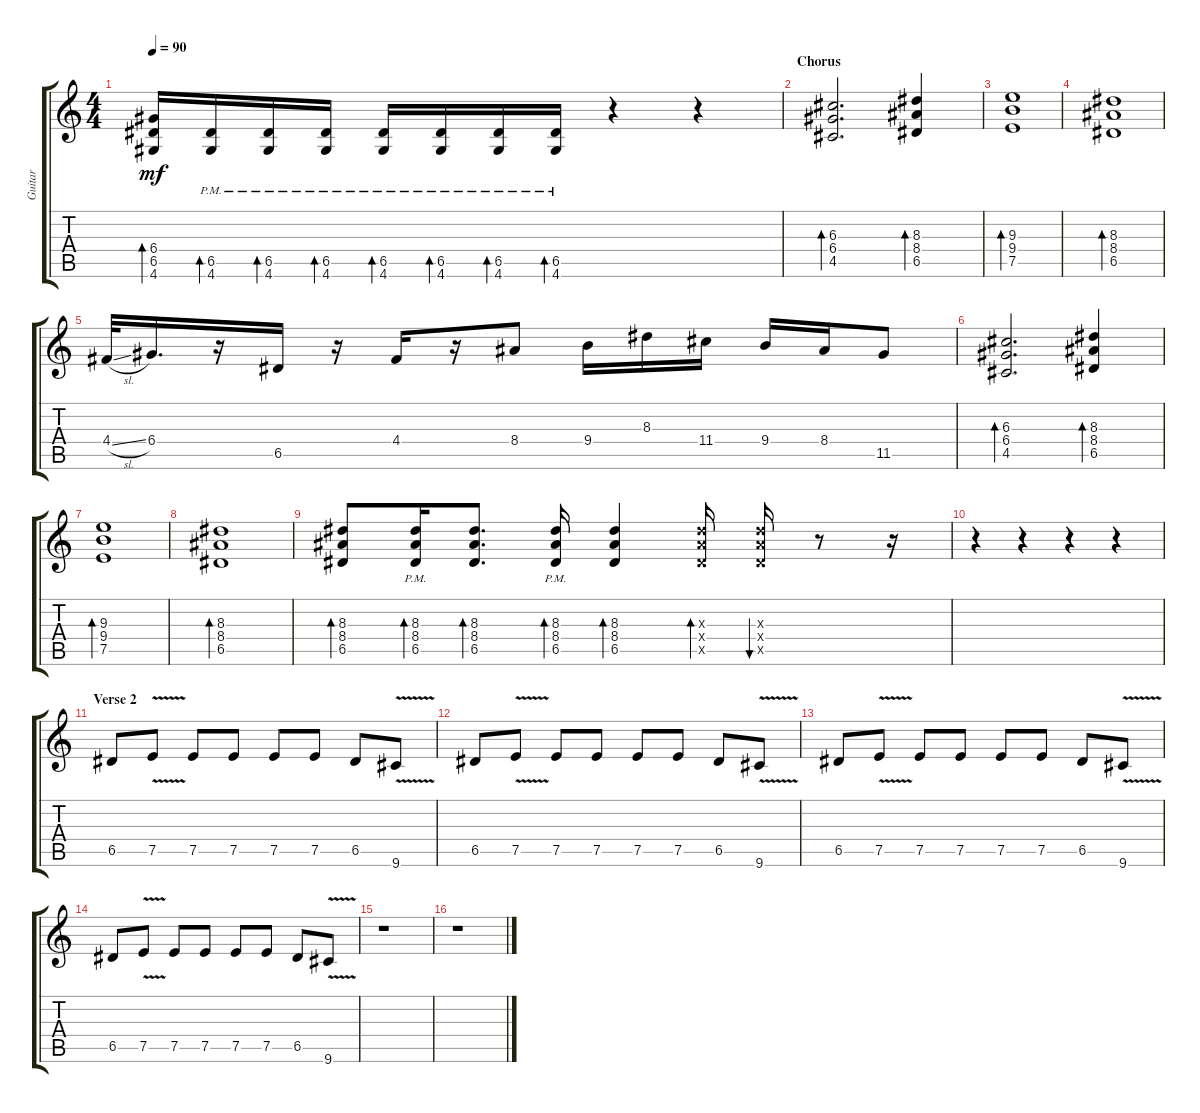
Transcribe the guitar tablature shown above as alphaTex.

\track ("Guitar" "Guitar") {instrument overdrivenguitar}
\staff {score tabs}
\tuning (E4 B3 G3 D3 A2 E2) {hide}
\ts (4 4)
\tempo 90
\clef g2
\ks c
(6.4 6.5 4.6).16{bd 30 dy mf} (6.5{pm} 4.6{pm}).16{bd 30} (6.5{pm} 4.6{pm}).16{bd 30} (6.5{pm} 4.6{pm}).16{bd 30} (6.5{pm} 4.6{pm}).16{bd 30} (6.5{pm} 4.6{pm}).16{bd 30} (6.5{pm} 4.6{pm}).16{bd 30} (6.5{pm} 4.6{pm}).16{bd 30} r.4 r.4 |
\section ("" "Chorus")
(6.3 6.4 4.5).2{d bd 30} (8.3 8.4 6.5).4{bd 30} |
(9.3 9.4 7.5).1{bd 30} |
(8.3 8.4 6.5).1{bd 30} |
4.4{sl}.32 6.4.16{d} r.16 6.5.16 r.16 4.4.16 r.16 8.4.8 9.4.16 8.3.16 11.4.16 9.4.16 8.4.16 11.5.8 |
(6.3 6.4 4.5).2{d bd 30} (8.3 8.4 6.5).4{bd 30} |
(9.3 9.4 7.5).1{bd 30} |
(8.3 8.4 6.5).1{bd 30} |
(8.3 8.4 6.5).8{bd 30} (8.3{pm} 8.4{pm} 6.5{pm}).16{bd 30} (8.3 8.4 6.5).8{d bd 30} (8.3{pm} 8.4{pm} 6.5{pm}).16{bd 30} (8.3 8.4 6.5).4{bd 30} (8.3{x} 8.4{x} 6.5{x}).16{bd 30} (8.3{x} 8.4{x} 6.5{x}).16{bu 30} r.8 r.16 |
r.4 r.4 r.4 r.4 |
\section ("" "Verse 2")
6.5.8 7.5{v}.8 7.5.8 7.5.8 7.5.8 7.5.8 6.5.8 9.6{v}.8 |
6.5.8 7.5{v}.8 7.5.8 7.5.8 7.5.8 7.5.8 6.5.8 9.6{v}.8 |
6.5.8 7.5{v}.8 7.5.8 7.5.8 7.5.8 7.5.8 6.5.8 9.6{v}.8 |
6.5.8 7.5{v}.8 7.5.8 7.5.8 7.5.8 7.5.8 6.5.8 9.6{v}.8 |
r.1 |
r.1
